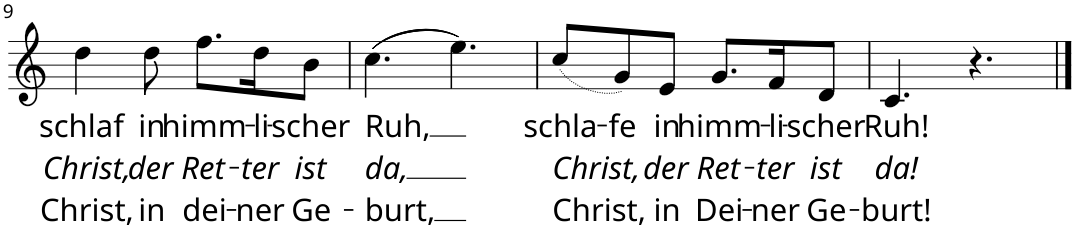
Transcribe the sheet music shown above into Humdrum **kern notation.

**kern	**text	**text	**text
*part1	*part1	*part1	*part1
*staff1	*staff1	*staff1	*staff1
*I"Voice	*	*	*
!!LO:PB:g=z
*clefG2	*	*	*
*k[]	*	*	*
*M6/8	*	*	*
=9	=9	=9	=9
!	!LO:LY:b	!LO:LY:b	!LO:LY:b
4dd\	schlaf	Christ,	Christ,
!	!LO:LY:b	!LO:LY:b	!LO:LY:b
8dd\	in	der	in
!	!LO:LY:b	!LO:LY:b	!LO:LY:b
8.ff\L	himm-	Ret-	dei-
!	!LO:LY:b	!LO:LY:b	!LO:LY:b
16dd\K	-li-	-ter	-ner
!	!LO:LY:b	!LO:LY:b	!LO:LY:b
8b\J	-scher	ist	Ge-
=10	=10	=10	=10
!	!LO:LY:b	!LO:LY:b	!LO:LY:b
((4.cc\	-Ruh,	-da,	-burt,
4.ee\))	.	.	.
=11	=11	=11	=11
!	!LO:LY:b	!LO:LY:b	!LO:LY:b
(8cc/L	schla-	-Christ,	-Christ,
!	!LO:LY:b	!	!
8g/)	-fe	.	.
!	!LO:LY:b	!LO:LY:b	!LO:LY:b
8e/J	in	der	in
!	!LO:LY:b	!LO:LY:b	!LO:LY:b
8.g/L	himm-	Ret-	Dei-
!	!LO:LY:b	!LO:LY:b	!LO:LY:b
16f/K	-li-	-ter	-ner
!	!LO:LY:b	!LO:LY:b	!LO:LY:b
8d/J	-scher	ist	Ge-
=12	=12	=12	=12
!	!LO:LY:b	!LO:LY:b	!LO:LY:b
4.c/	Ruh!	da!	-burt!
4.r	.	.	.
==	==	==	==
*-	*-	*-	*-
